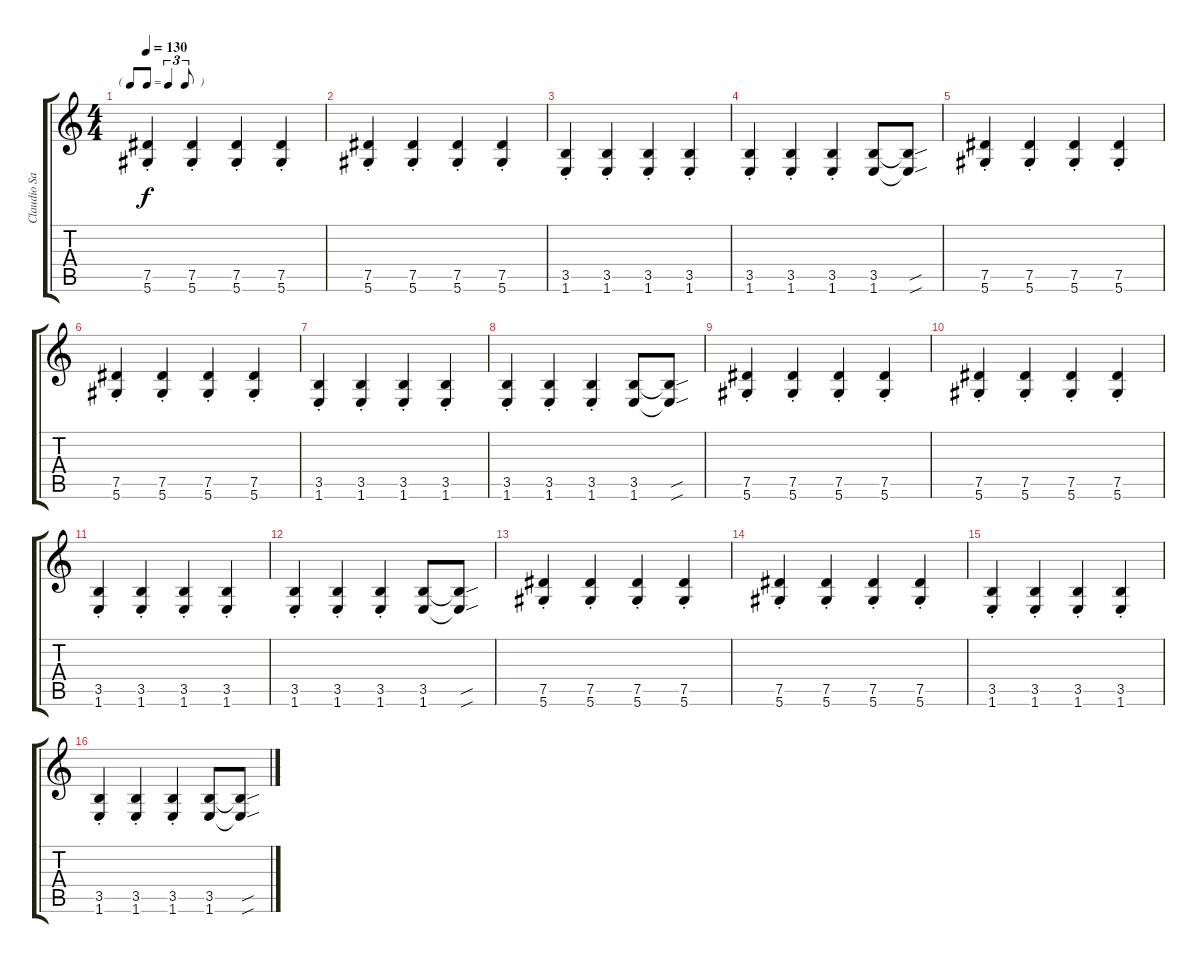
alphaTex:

\track ("Claudio Sanchez (Rhythm)" "Claudio Sa") {instrument acousticguitarsteel}
\staff {score tabs}
\tuning (Eb4 Bb3 Gb3 Db3 Ab2 Eb2) {hide}
\ts (4 4)
\tf triplet8th
\tempo 130
\clef g2
\ks c
(7.5{st} 5.6{st}).4{dy f} (7.5{st} 5.6{st}).4 (7.5{st} 5.6{st}).4 (7.5{st} 5.6{st}).4 |
(7.5{st} 5.6{st}).4 (7.5{st} 5.6{st}).4 (7.5{st} 5.6{st}).4 (7.5{st} 5.6{st}).4 |
(3.5{st} 1.6{st}).4 (3.5{st} 1.6{st}).4 (3.5{st} 1.6{st}).4 (3.5{st} 1.6{st}).4 |
(3.5{st} 1.6{st}).4 (3.5{st} 1.6{st}).4 (3.5{st} 1.6{st}).4 (3.5 1.6).8 (3.5{sou t} 1.6{sou t}).8 |
(7.5{st} 5.6{st}).4 (7.5{st} 5.6{st}).4 (7.5{st} 5.6{st}).4 (7.5{st} 5.6{st}).4 |
(7.5{st} 5.6{st}).4 (7.5{st} 5.6{st}).4 (7.5{st} 5.6{st}).4 (7.5{st} 5.6{st}).4 |
(3.5{st} 1.6{st}).4 (3.5{st} 1.6{st}).4 (3.5{st} 1.6{st}).4 (3.5{st} 1.6{st}).4 |
(3.5{st} 1.6{st}).4 (3.5{st} 1.6{st}).4 (3.5{st} 1.6{st}).4 (3.5 1.6).8 (3.5{sou t} 1.6{sou t}).8 |
(7.5{st} 5.6{st}).4 (7.5{st} 5.6{st}).4 (7.5{st} 5.6{st}).4 (7.5{st} 5.6{st}).4 |
(7.5{st} 5.6{st}).4 (7.5{st} 5.6{st}).4 (7.5{st} 5.6{st}).4 (7.5{st} 5.6{st}).4 |
(3.5{st} 1.6{st}).4 (3.5{st} 1.6{st}).4 (3.5{st} 1.6{st}).4 (3.5{st} 1.6{st}).4 |
(3.5{st} 1.6{st}).4 (3.5{st} 1.6{st}).4 (3.5{st} 1.6{st}).4 (3.5 1.6).8 (3.5{sou t} 1.6{sou t}).8 |
(7.5{st} 5.6{st}).4 (7.5{st} 5.6{st}).4 (7.5{st} 5.6{st}).4 (7.5{st} 5.6{st}).4 |
(7.5{st} 5.6{st}).4 (7.5{st} 5.6{st}).4 (7.5{st} 5.6{st}).4 (7.5{st} 5.6{st}).4 |
(3.5{st} 1.6{st}).4 (3.5{st} 1.6{st}).4 (3.5{st} 1.6{st}).4 (3.5{st} 1.6{st}).4 |
(3.5{st} 1.6{st}).4 (3.5{st} 1.6{st}).4 (3.5{st} 1.6{st}).4 (3.5 1.6).8 (3.5{sou t} 1.6{sou t}).8
